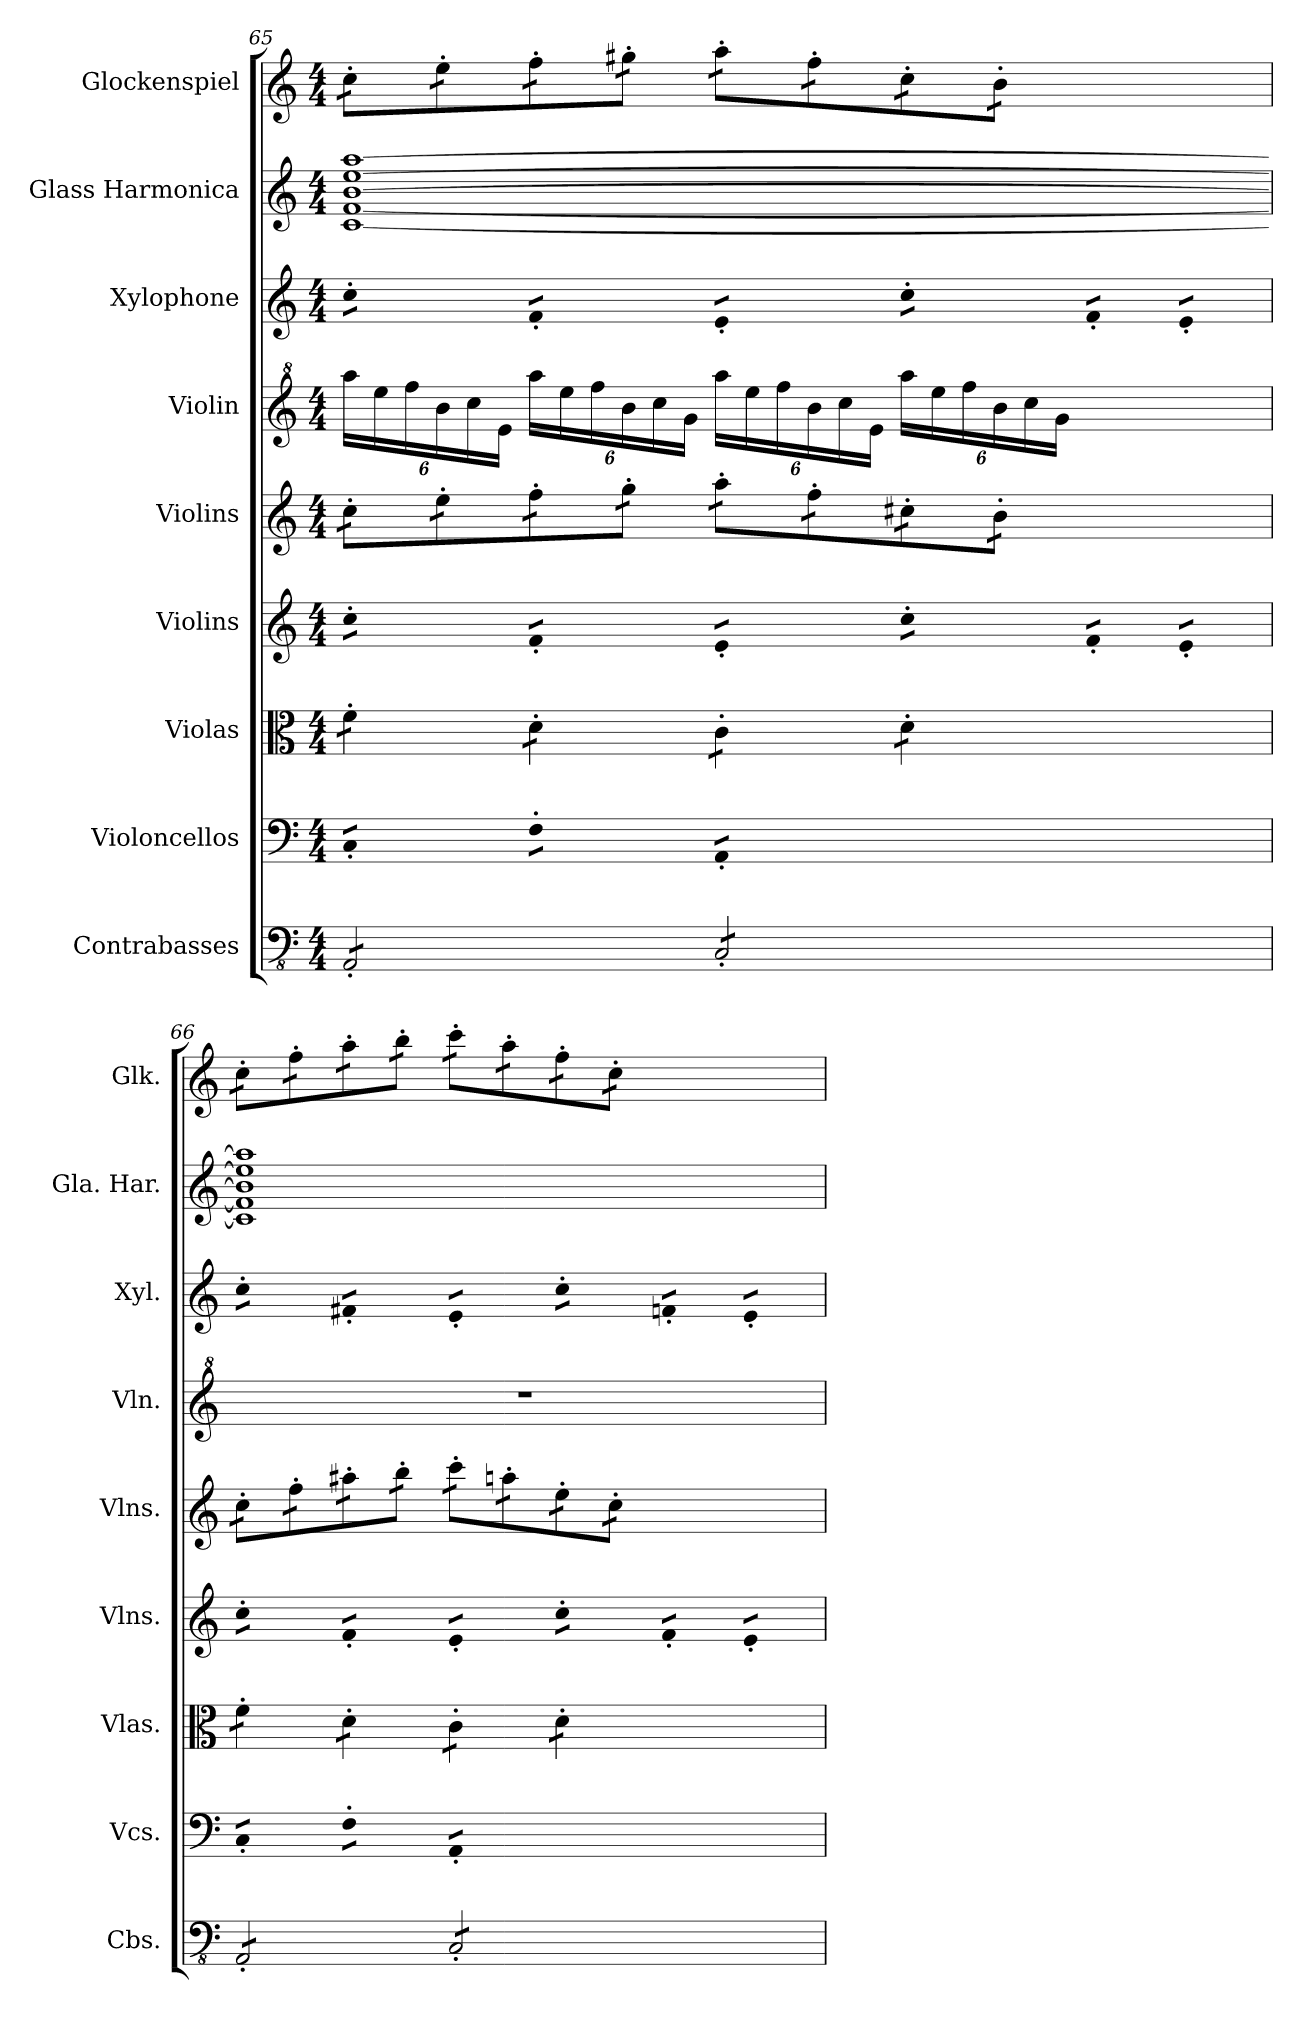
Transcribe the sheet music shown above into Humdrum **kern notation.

**kern	**kern	**kern	**kern	**kern	**kern	**kern	**kern	**kern
*part9	*part8	*part7	*part6	*part5	*part4	*part3	*part2	*part1
*staff9	*staff8	*staff7	*staff6	*staff5	*staff4	*staff3	*staff2	*staff1
*I"Contrabasses	*I"Violoncellos	*I"Violas	*I"Violins	*I"Violins	*I"Violin	*I"Xylophone	*I"Glass Harmonica	*I"Glockenspiel
*I'Cbs.	*I'Vcs.	*I'Vlas.	*I'Vlns.	*I'Vlns.	*I'Vln.	*I'Xyl.	*I'Gla. Har.	*I'Glk.
!!LO:PB:g=z
*clefFv4	*clefF4	*clefC3	*clefG2	*clefG2	*clefG^2	*clefG2	*clefG2	*clefG2
*	*	*	*	*	*	*ITrd-7c-12	*	*ITrd-14c-24
*k[]	*k[]	*k[]	*k[]	*k[]	*k[]	*k[]	*k[]	*k[]
*M4/4	*M4/4	*M4/4	*M4/4	*M4/4	*M4/4	*M4/4	*M4/4	*M4/4
*	*	*	*	*	*Xbrackettup	*	*	*
=65	=65	=65	=65	=65	=65	=65	=65	=65
*tremolo	*	*	*	*	*	*	*	*
*	*tremolo	*	*	*	*	*	*	*
*	*	*tremolo	*	*	*	*	*	*
*	*	*	*tremolo	*	*	*	*	*
*	*	*	*	*tremolo	*	*	*	*
*	*	*	*	*	*	*tremolo	*	*
*	*	*	*	*	*	*	*	*tremolo
8AAA'/L	12C'/L	8f'\L	12cc'\L	16cc'\LL	24aaa\LL	12ccc'\L	[1c [1f [1b [1ee [1aa	16cccc'\LL
.	.	.	.	.	24eee\	.	.	.
.	.	.	.	16cc'\	.	.	.	16cccc'\
.	12C'/	.	12cc'\J	.	24fff\	12ccc'\J	.	.
8AAA'/	.	8f'\J	.	16ee'\	24bb\	.	.	16eeee'\
.	12C'/	.	12f'/L	.	24ccc\	12ff'/L	.	.
.	.	.	.	16ee'\	.	.	.	16eeee'\
.	.	.	.	.	24ee\JJ	.	.	.
8AAA'/	12C'/J	8d'\L	12f'/J	16ff'\	24aaa\LL	12ff'/J	.	16ffff'\
.	.	.	.	.	24eee\	.	.	.
.	.	.	.	16ff'\	.	.	.	16ffff'\
.	12F'\L	.	12e'/L	.	24fff\	12ee'/L	.	.
8AAA'/J	.	8d'\J	.	16gg'\	24bb\	.	.	16gggg#X'\
.	12F'\	.	12e'/J	.	24ccc\	12ee'/J	.	.
.	.	.	.	16gg'\JJ	.	.	.	16gggg#X'\JJ
.	.	.	.	.	24gg\JJ	.	.	.
8CC'/L	12F'\	8c'\L	12cc'\L	16aa'\LL	24aaa\LL	12ccc'\L	.	16aaaa'\LL
.	.	.	.	.	24eee\	.	.	.
.	.	.	.	16aa'\	.	.	.	16aaaa'\
.	12F'\J	.	12cc'\J	.	24fff\	12ccc'\J	.	.
8CC'/	.	8c'\J	.	16ff'\	24bb\	.	.	16ffff'\
.	12AA'/L	.	12f'/L	.	24ccc\	12ff'/L	.	.
.	.	.	.	16ff'\	.	.	.	16ffff'\
.	.	.	.	.	24ee\JJ	.	.	.
8CC'/	12AA'/	8d'\L	12f'/J	16cc#X'\	24aaa\LL	12ff'/J	.	16cccc'\
.	.	.	.	.	24eee\	.	.	.
.	.	.	.	16cc#X'\	.	.	.	16cccc'\
.	12AA'/	.	12e'/L	.	24fff\	12ee'/L	.	.
8CC'/J	.	8d'\J	.	16b'\	24bb\	.	.	16bbb'\
.	12AA'/J	.	12e'/J	.	24ccc\	12ee'/J	.	.
.	.	.	.	16b'\JJ	.	.	.	16bbb'\JJ
.	.	.	.	.	24gg\JJ	.	.	.
=66	=66	=66	=66	=66	=66	=66	=66	=66
8AAA'/L	12C'/L	8f'\L	12cc'\L	16cc'\LL	1r	12ccc'\L	1c] 1f] 1b] 1ee] 1aa]	16cccc'\LL
.	.	.	.	16cc'\	.	.	.	16cccc'\
.	12C'/	.	12cc'\J	.	.	12ccc'\J	.	.
8AAA'/	.	8f'\J	.	16ff'\	.	.	.	16ffff'\
.	12C'/	.	12f'/L	.	.	12ff#X'/L	.	.
.	.	.	.	16ff'\	.	.	.	16ffff'\
8AAA'/	12C'/J	8d'\L	12f'/J	16aa#X'\	.	12ff#X'/J	.	16aaaa'\
.	.	.	.	16aa#X'\	.	.	.	16aaaa'\
.	12F'\L	.	12e'/L	.	.	12ee'/L	.	.
8AAA'/J	.	8d'\J	.	16bb'\	.	.	.	16bbbb'\
.	12F'\	.	12e'/J	.	.	12ee'/J	.	.
.	.	.	.	16bb'\JJ	.	.	.	16bbbb'\JJ
8CC'/L	12F'\	8c'\L	12cc'\L	16ccc'\LL	.	12ccc'\L	.	16ccccc'\LL
.	.	.	.	16ccc'\	.	.	.	16ccccc'\
.	12F'\J	.	12cc'\J	.	.	12ccc'\J	.	.
8CC'/	.	8c'\J	.	16aan'\	.	.	.	16aaaa'\
.	12AA'/L	.	12f'/L	.	.	12ffn'/L	.	.
.	.	.	.	16aan'\	.	.	.	16aaaa'\
8CC'/	12AA'/	8d'\L	12f'/J	16ee'\	.	12ffn'/J	.	16ffff'\
.	.	.	.	16ee'\	.	.	.	16ffff'\
.	12AA'/	.	12e'/L	.	.	12ee'/L	.	.
8CC'/J	.	8d'\J	.	16cc'\	.	.	.	16cccc'\
*	*	*Xtremolo	*	*	*	*	*	*
*Xtremolo	*	*	*	*	*	*	*	*
.	12AA'/J	.	12e'/J	.	.	12ee'/J	.	.
*	*	*	*	*	*	*Xtremolo	*	*
*	*	*	*Xtremolo	*	*	*	*	*
*	*Xtremolo	*	*	*	*	*	*	*
.	.	.	.	16cc'\JJ	.	.	.	16cccc'\JJ
*	*	*	*	*	*	*	*	*Xtremolo
*	*	*	*	*Xtremolo	*	*	*	*
=	=	=	=	=	=	=	=	=
*-	*-	*-	*-	*-	*-	*-	*-	*-
